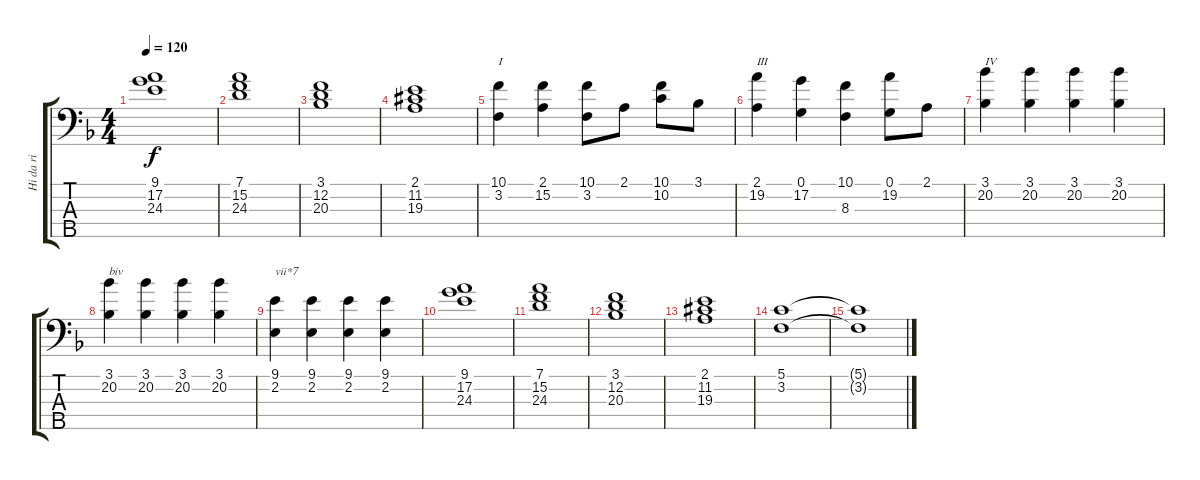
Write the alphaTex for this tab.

\track ("Hi da ri" "Hi da ri") {instrument electricguitarjazz}
\staff {score tabs}
\tuning (G2 D2 A1 E1 B0) {hide}
\ts (4 4)
\tempo 120
\clef f4
\ks f
(9.1 17.2 24.3).1{dy f} |
(7.1 15.2 24.3).1 |
(3.1 12.2 20.3).1 |
(2.1 11.2{acc #} 19.3).1 |
(10.1 3.2).4{txt "I"} (2.1 15.2).4 (10.1 3.2).8 2.1.8 (10.1 10.2).8 3.1.8 |
(2.1 19.2).4{txt "III"} (0.1 17.2).4 (10.1 8.3).4 (0.1 19.2).8 2.1.8 |
(3.1 20.2).4{txt "IV"} (3.1 20.2).4 (3.1 20.2).4 (3.1 20.2).4 |
(3.1 20.2).4{txt "biv"} (3.1 20.2).4 (3.1 20.2).4 (3.1 20.2).4 |
(9.1 2.2).4{txt "vii*7"} (9.1 2.2).4 (9.1 2.2).4 (9.1 2.2).4 |
(9.1 17.2 24.3).1 |
(7.1 15.2 24.3).1 |
(3.1 12.2 20.3).1 |
(2.1 11.2{acc #} 19.3).1 |
(5.1 3.2).1 |
(5.1{t} 3.2{t}).1
